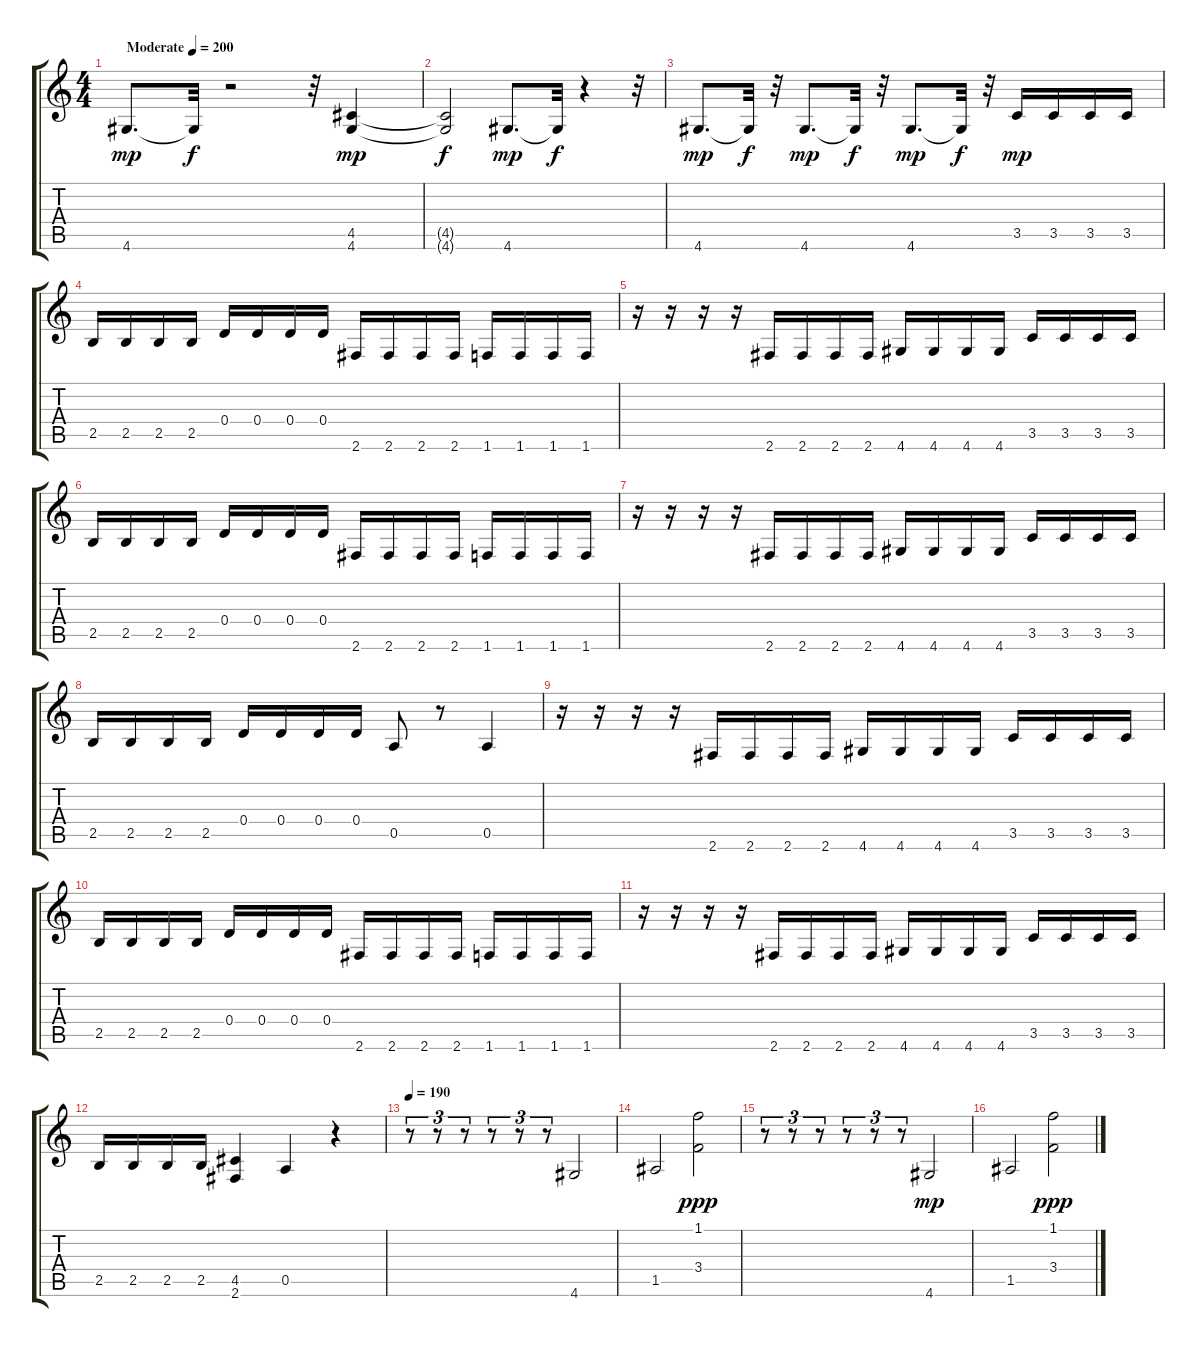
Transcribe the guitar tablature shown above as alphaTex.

\track "" {instrument distortionguitar}
\staff {score tabs}
\tuning (E4 B3 G3 D3 A2 E2) {hide}
\ts (4 4)
\tempo (200 "Moderate")
\clef g2
\ks c
4.6.8{d dy mp instrument distortionguitar} 4.6{t}.32{dy f} r.2 r.32 (4.5 4.6).4{dy mp} |
(4.5{t} 4.6{t}).2{dy f} 4.6.8{d dy mp} 4.6{t}.32{dy f} r.4 r.32 |
4.6.8{d dy mp} 4.6{t}.32{dy f} r.32 4.6.8{d dy mp} 4.6{t}.32{dy f} r.32 4.6.8{d dy mp} 4.6{t}.32{dy f} r.32 3.5.16{dy mp} 3.5.16 3.5.16 3.5.16 |
2.5.16 2.5.16 2.5.16 2.5.16 0.4.16 0.4.16 0.4.16 0.4.16 2.6.16 2.6.16 2.6.16 2.6.16 1.6.16 1.6.16 1.6.16 1.6.16 |
r.16 r.16 r.16 r.16 2.6.16 2.6.16 2.6.16 2.6.16 4.6.16 4.6.16 4.6.16 4.6.16 3.5.16 3.5.16 3.5.16 3.5.16 |
2.5.16 2.5.16 2.5.16 2.5.16 0.4.16 0.4.16 0.4.16 0.4.16 2.6.16 2.6.16 2.6.16 2.6.16 1.6.16 1.6.16 1.6.16 1.6.16 |
r.16 r.16 r.16 r.16 2.6.16 2.6.16 2.6.16 2.6.16 4.6.16 4.6.16 4.6.16 4.6.16 3.5.16 3.5.16 3.5.16 3.5.16 |
2.5.16 2.5.16 2.5.16 2.5.16 0.4.16 0.4.16 0.4.16 0.4.16 0.5.8 r.8 0.5.4 |
r.16 r.16 r.16 r.16 2.6.16 2.6.16 2.6.16 2.6.16 4.6.16 4.6.16 4.6.16 4.6.16 3.5.16 3.5.16 3.5.16 3.5.16 |
2.5.16 2.5.16 2.5.16 2.5.16 0.4.16 0.4.16 0.4.16 0.4.16 2.6.16 2.6.16 2.6.16 2.6.16 1.6.16 1.6.16 1.6.16 1.6.16 |
r.16 r.16 r.16 r.16 2.6.16 2.6.16 2.6.16 2.6.16 4.6.16 4.6.16 4.6.16 4.6.16 3.5.16 3.5.16 3.5.16 3.5.16 |
2.5.16 2.5.16 2.5.16 2.5.16 (4.5 2.6).4 0.5.4 r.4 |
\tempo 190
r.8{tu (3 2)} r.8{tu (3 2)} r.8{tu (3 2)} r.8{tu (3 2)} r.8{tu (3 2)} r.8{tu (3 2)} 4.6.2 |
1.5.2 (1.1 3.4).2{dy ppp} |
r.8{tu (3 2)} r.8{tu (3 2)} r.8{tu (3 2)} r.8{tu (3 2)} r.8{tu (3 2)} r.8{tu (3 2)} 4.6.2{dy mp} |
1.5.2 (1.1 3.4).2{dy ppp}
